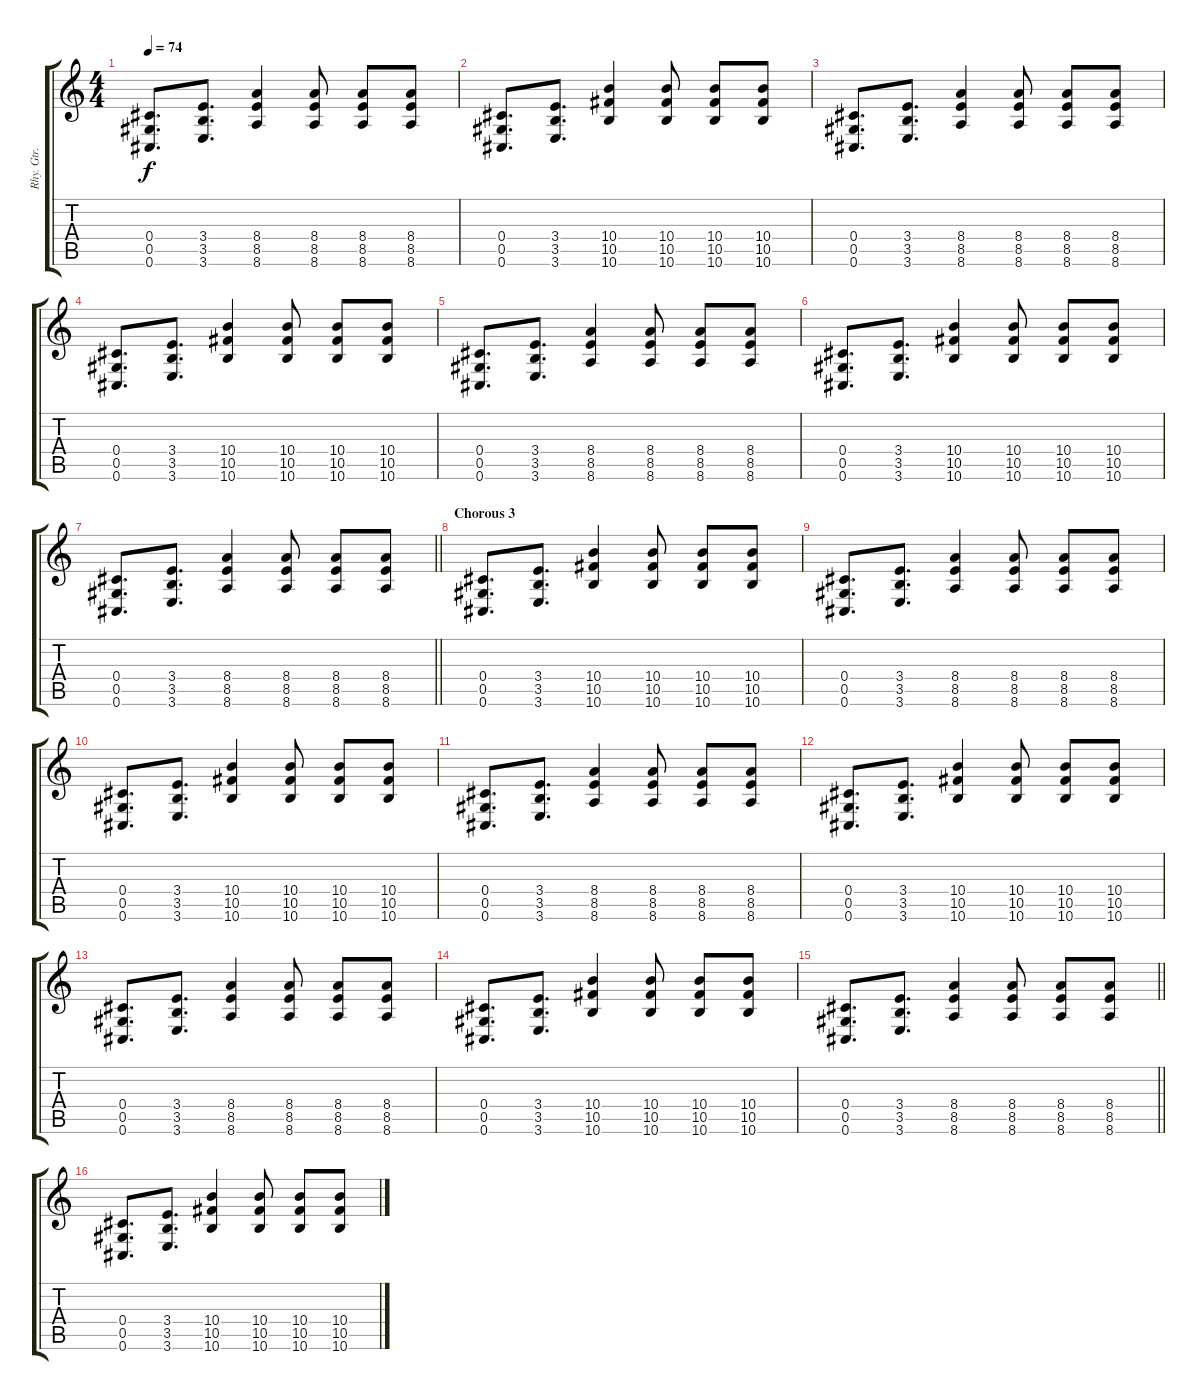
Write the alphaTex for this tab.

\track ("Rhy. Gtr. 2" "Rhy. Gtr. ") {instrument distortionguitar}
\staff {score tabs}
\tuning (Eb4 Bb3 Gb3 Db3 Ab2 Db2) {hide}
\ts (4 4)
\tempo 74
\clef g2
\ks c
(0.4 0.5 0.6).8{d dy f} (3.4 3.5 3.6).8{d} (8.4 8.5 8.6).4 (8.4 8.5 8.6).8 (8.4 8.5 8.6).8 (8.4 8.5 8.6).8 |
(0.4 0.5 0.6).8{d} (3.4 3.5 3.6).8{d} (10.4 10.5 10.6).4 (10.4 10.5 10.6).8 (10.4 10.5 10.6).8 (10.4 10.5 10.6).8 |
(0.4 0.5 0.6).8{d} (3.4 3.5 3.6).8{d} (8.4 8.5 8.6).4 (8.4 8.5 8.6).8 (8.4 8.5 8.6).8 (8.4 8.5 8.6).8 |
(0.4 0.5 0.6).8{d} (3.4 3.5 3.6).8{d} (10.4 10.5 10.6).4 (10.4 10.5 10.6).8 (10.4 10.5 10.6).8 (10.4 10.5 10.6).8 |
(0.4 0.5 0.6).8{d} (3.4 3.5 3.6).8{d} (8.4 8.5 8.6).4 (8.4 8.5 8.6).8 (8.4 8.5 8.6).8 (8.4 8.5 8.6).8 |
(0.4 0.5 0.6).8{d} (3.4 3.5 3.6).8{d} (10.4 10.5 10.6).4 (10.4 10.5 10.6).8 (10.4 10.5 10.6).8 (10.4 10.5 10.6).8 |
\barLineRight lightlight
(0.4 0.5 0.6).8{d} (3.4 3.5 3.6).8{d} (8.4 8.5 8.6).4 (8.4 8.5 8.6).8 (8.4 8.5 8.6).8 (8.4 8.5 8.6).8 |
\section ("" "Chorous 3")
(0.4 0.5 0.6).8{d} (3.4 3.5 3.6).8{d} (10.4 10.5 10.6).4 (10.4 10.5 10.6).8 (10.4 10.5 10.6).8 (10.4 10.5 10.6).8 |
(0.4 0.5 0.6).8{d} (3.4 3.5 3.6).8{d} (8.4 8.5 8.6).4 (8.4 8.5 8.6).8 (8.4 8.5 8.6).8 (8.4 8.5 8.6).8 |
(0.4 0.5 0.6).8{d} (3.4 3.5 3.6).8{d} (10.4 10.5 10.6).4 (10.4 10.5 10.6).8 (10.4 10.5 10.6).8 (10.4 10.5 10.6).8 |
(0.4 0.5 0.6).8{d} (3.4 3.5 3.6).8{d} (8.4 8.5 8.6).4 (8.4 8.5 8.6).8 (8.4 8.5 8.6).8 (8.4 8.5 8.6).8 |
(0.4 0.5 0.6).8{d} (3.4 3.5 3.6).8{d} (10.4 10.5 10.6).4 (10.4 10.5 10.6).8 (10.4 10.5 10.6).8 (10.4 10.5 10.6).8 |
(0.4 0.5 0.6).8{d} (3.4 3.5 3.6).8{d} (8.4 8.5 8.6).4 (8.4 8.5 8.6).8 (8.4 8.5 8.6).8 (8.4 8.5 8.6).8 |
(0.4 0.5 0.6).8{d} (3.4 3.5 3.6).8{d} (10.4 10.5 10.6).4 (10.4 10.5 10.6).8 (10.4 10.5 10.6).8 (10.4 10.5 10.6).8 |
\barLineRight lightlight
(0.4 0.5 0.6).8{d} (3.4 3.5 3.6).8{d} (8.4 8.5 8.6).4 (8.4 8.5 8.6).8 (8.4 8.5 8.6).8 (8.4 8.5 8.6).8 |
\section ("" "")
(0.4 0.5 0.6).8{d} (3.4 3.5 3.6).8{d} (10.4 10.5 10.6).4 (10.4 10.5 10.6).8 (10.4 10.5 10.6).8 (10.4 10.5 10.6).8
